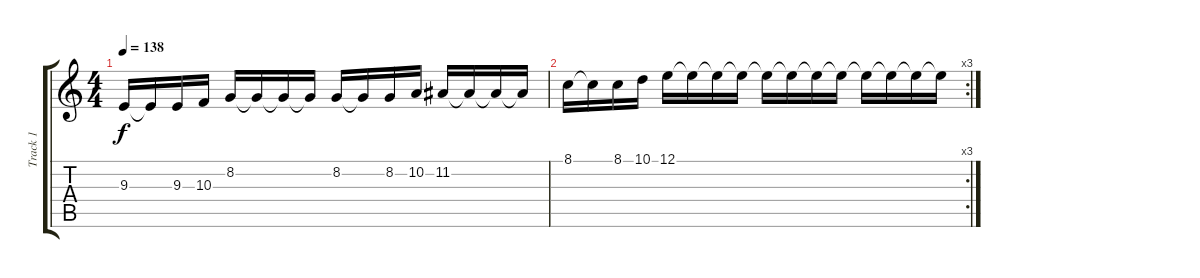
\track ("Track 1" "Track 1") {instrument lead5charang}
\staff {score tabs}
\tuning (E4 B3 G3 D3 A2 E2) {hide}
\ts (4 4)
\tempo 138
\clef g2
\ks c
9.3.16{dy f} 9.3{t}.16 9.3.16 10.3.16 8.2.16 8.2{t}.16 8.2{t}.16 8.2{t}.16 8.2.16 8.2{t}.16 8.2.16 10.2.16 11.2.16 11.2{t}.16 11.2{t}.16 11.2{t}.16 |
\rc 3
8.1.16 8.1{t}.16 8.1.16 10.1.16 12.1.16 12.1{t}.16 12.1{t}.16 12.1{t}.16 12.1{t}.16 12.1{t}.16 12.1{t}.16 12.1{t}.16 12.1{t}.16 12.1{t}.16 12.1{t}.16 12.1{t}.16
